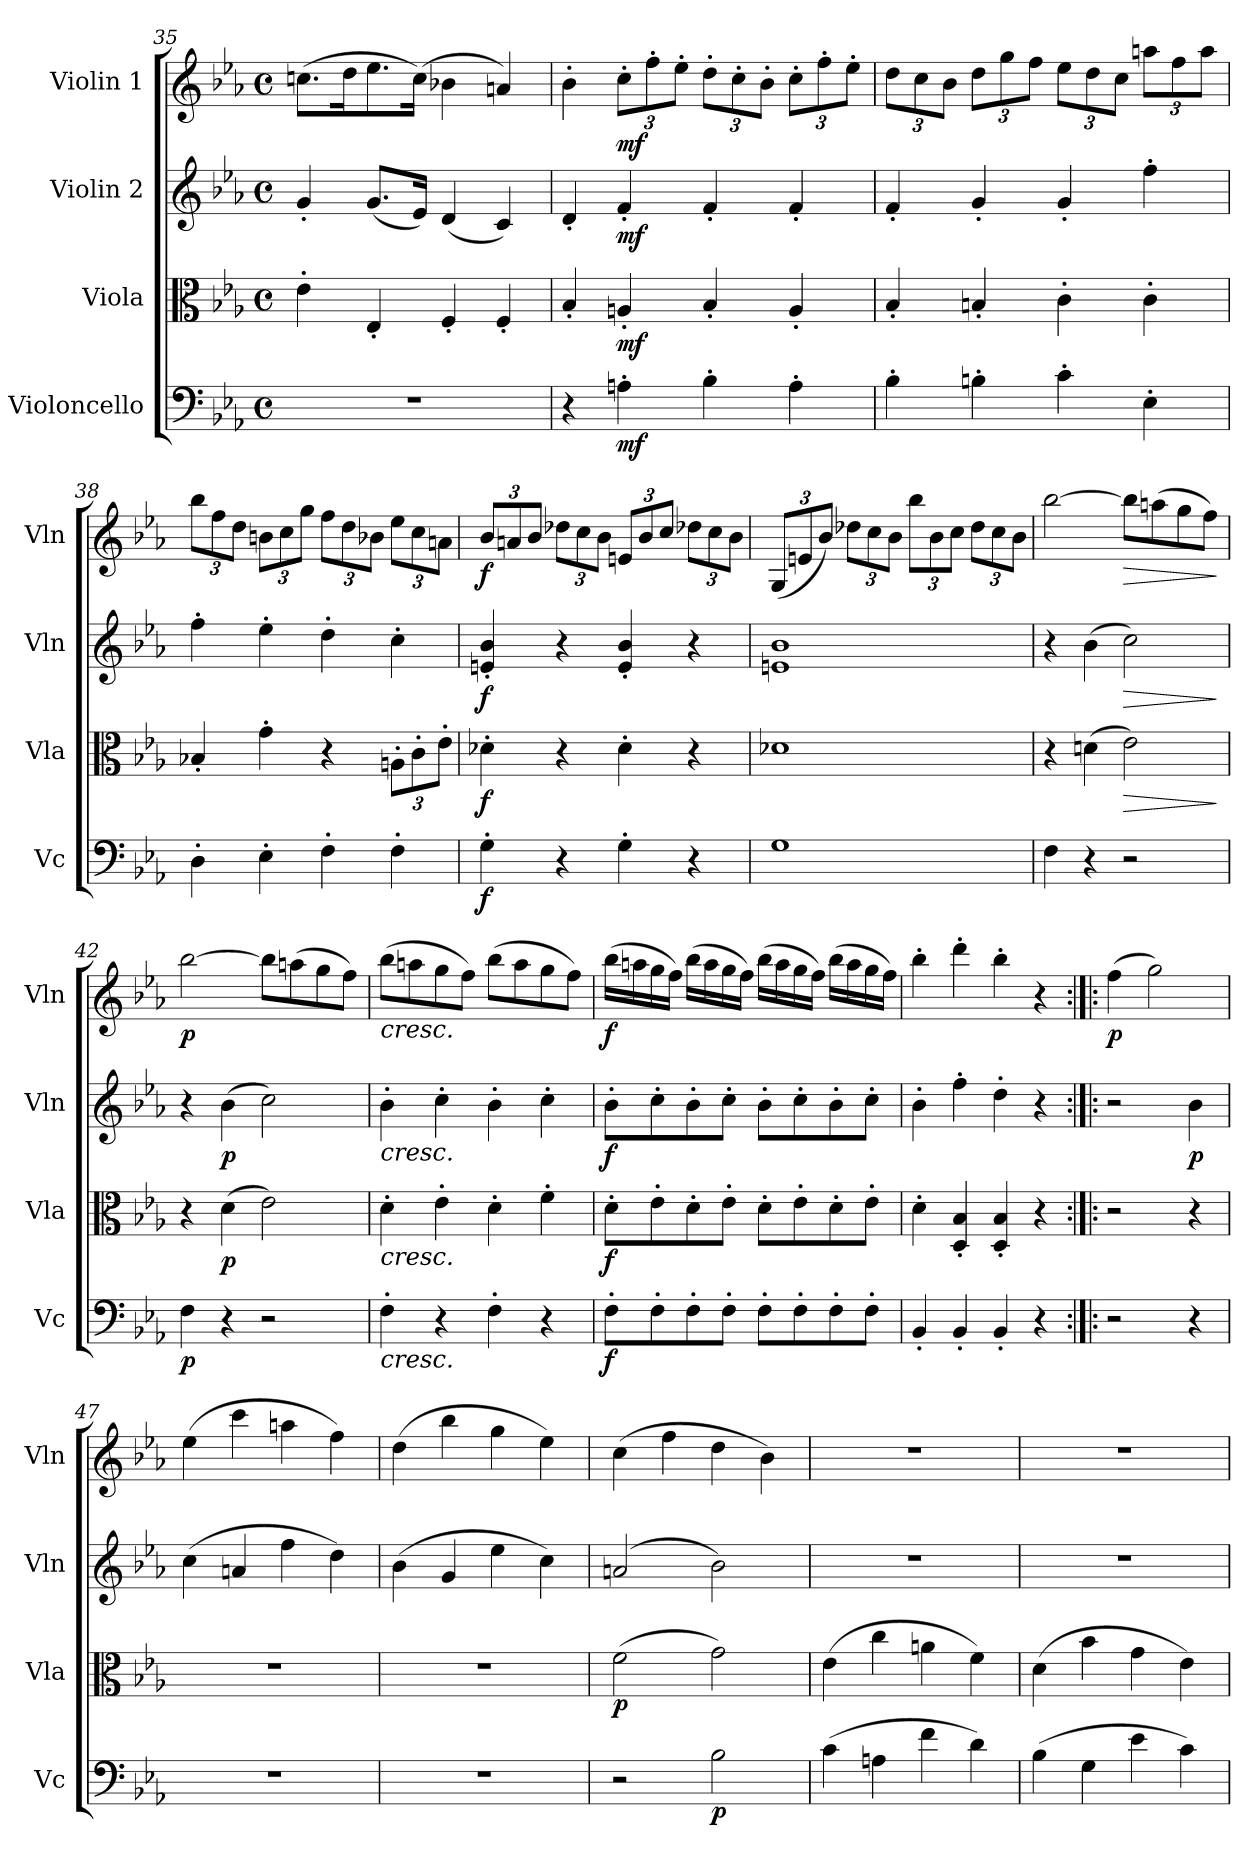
**kern	**dynam	**kern	**dynam	**kern	**dynam	**kern	**dynam
*part4	*part4	*part3	*part3	*part2	*part2	*part1	*part1
*staff4	*staff4	*staff3	*staff3	*staff2	*staff2	*staff1	*staff1
*I"Violoncello	*	*I"Viola	*	*I"Violin 2	*	*I"Violin 1	*
*I'Vc	*	*I'Vla	*	*I'Vln	*	*I'Vln	*
*clefF4	*	*clefC3	*	*clefG2	*	*clefG2	*
*k[b-e-a-]	*	*k[b-e-a-]	*	*k[b-e-a-]	*	*k[b-e-a-]	*
*M4/4	*	*M4/4	*	*M4/4	*	*M4/4	*
*met(c)	*	*met(c)	*	*met(c)	*	*met(c)	*
=35	=35	=35	=35	=35	=35	=35	=35
1r	.	4e-'\	.	4g'/	.	(>8.ccn\L	.
.	.	.	.	.	.	16dd\K	.
.	.	4E-'/	.	(<8.g/L	.	8.ee-\	.
.	.	.	.	16e-/Jk)	.	(>16cc\Jk)	.
.	.	4F'/	.	(<4d/	.	4b-X\	.
.	.	4F'/	.	4c/)	.	4an/)	.
=36	=36	=36	=36	=36	=36	=36	=36
4r	.	4B-'/	.	4d'/	.	4b-'\	.
*	*	*	*	*	*	*Xbrackettup	*
!	!LO:DY:b	!	!LO:DY:b	!	!LO:DY:b	!	!LO:DY:b
4An'\	mf	4An'/	mf	4f'/	mf	12cc'\L	mf
.	.	.	.	.	.	12ff'\	.
.	.	.	.	.	.	12ee-'\J	.
4B-'\	.	4B-'/	.	4f'/	.	12dd'\L	.
.	.	.	.	.	.	12cc'\	.
.	.	.	.	.	.	12b-'\J	.
4A'\	.	4A'/	.	4f'/	.	12cc'\L	.
.	.	.	.	.	.	12ff'\	.
.	.	.	.	.	.	12ee-'\J	.
!!LO:LB:g=z
=37	=37	=37	=37	=37	=37	=37	=37
4B-'\	.	4B-'/	.	4f'/	.	12dd\L	.
.	.	.	.	.	.	12cc\	.
.	.	.	.	.	.	12b-\J	.
4Bn'\	.	4Bn'/	.	4g'/	.	12dd\L	.
.	.	.	.	.	.	12gg\	.
.	.	.	.	.	.	12ff\J	.
4c'\	.	4c'\	.	4g'/	.	12ee-\L	.
.	.	.	.	.	.	12dd\	.
.	.	.	.	.	.	12cc\J	.
4E-'\	.	4c'\	.	4ff'\	.	12aan\L	.
.	.	.	.	.	.	12ff\	.
.	.	.	.	.	.	12aa\J	.
=38	=38	=38	=38	=38	=38	=38	=38
4D'\	.	4B-X'/	.	4ff'\	.	12bb-\L	.
.	.	.	.	.	.	12ff\	.
.	.	.	.	.	.	12dd\J	.
4E-'\	.	4g'\	.	4ee-'\	.	12bn\L	.
.	.	.	.	.	.	12cc\	.
.	.	.	.	.	.	12gg\J	.
4F'\	.	4r	.	4dd'\	.	12ff\L	.
.	.	.	.	.	.	12dd\	.
.	.	.	.	.	.	12b-X\J	.
*	*	*Xbrackettup	*	*	*	*	*
4F'\	.	12An'\L	.	4cc'\	.	12ee-\L	.
.	.	12c'\	.	.	.	12cc\	.
.	.	12e-'\J	.	.	.	12an\J	.
=39	=39	=39	=39	=39	=39	=39	=39
!	!LO:DY:b	!	!LO:DY:b	!	!LO:DY:b	!	!LO:DY:b
4G'\	f	4d-X'\	f	4en/' 4b-/'	f	12b-/L	f
.	.	.	.	.	.	12an/	.
.	.	.	.	.	.	12b-/J	.
4r	.	4r	.	4r	.	12dd-X\L	.
.	.	.	.	.	.	12cc\	.
.	.	.	.	.	.	12b-\J	.
4G'\	.	4d-'\	.	4e/' 4b-/'	.	12en/L	.
.	.	.	.	.	.	12b-/	.
.	.	.	.	.	.	12cc/J	.
4r	.	4r	.	4r	.	12dd-X\L	.
.	.	.	.	.	.	12cc\	.
.	.	.	.	.	.	12b-\J	.
=40	=40	=40	=40	=40	=40	=40	=40
1G	.	1d-X	.	1en 1b-	.	(<12G/L	.
.	.	.	.	.	.	12en/	.
.	.	.	.	.	.	12b-/J)	.
.	.	.	.	.	.	12dd-X\L	.
.	.	.	.	.	.	12cc\	.
.	.	.	.	.	.	12b-\J	.
.	.	.	.	.	.	12bb-\L	.
.	.	.	.	.	.	12b-\	.
.	.	.	.	.	.	12cc\J	.
.	.	.	.	.	.	12dd-\L	.
.	.	.	.	.	.	12cc\	.
.	.	.	.	.	.	12b-\J	.
!!LO:LB:g=z
=41	=41	=41	=41	=41	=41	=41	=41
4F\	.	4r	.	4r	.	[2bb-\	.
4r	.	(>4dn\	.	(>4b-\	.	.	.
!	!	!	!LO:HP:b	!	!LO:HP:b	!	!LO:HP:b
2r	.	2e-\)	>	2cc\)	>	8bb-\L]	>
.	.	.	.	.	.	(>8aan\	.
.	.	.	.	.	.	8gg\	.
.	.	.	.	.	.	8ff\J)	.
.	.	.	]	.	]	.	]
=42	=42	=42	=42	=42	=42	=42	=42
!	!LO:DY:b	!	!	!	!	!	!LO:DY:b
4F\	p	4r	.	4r	.	[2bb-\	p
!	!	!	!LO:DY:b	!	!LO:DY:b	!	!
4r	.	(>4d\	p	(>4b-\	p	.	.
2r	.	2e-\)	.	2cc\)	.	8bb-\L]	.
.	.	.	.	.	.	(>8aan\	.
.	.	.	.	.	.	8gg\	.
.	.	.	.	.	.	8ff\J)	.
=43	=43	=43	=43	=43	=43	=43	=43
!	!	!	!	!	!	!LO:TX:b:i:t=cresc.	!
!	!	!	!	!LO:TX:b:i:t=cresc.	!	!	!
!	!	!LO:TX:b:i:t=cresc.	!	!	!	!	!
!LO:TX:b:i:t=cresc.	!	!	!	!	!	!	!
4F'\	.	4d'\	.	4b-'\	.	(>8bb-\L	.
.	.	.	.	.	.	8aan\	.
4r	.	4e-'\	.	4cc'\	.	8gg\	.
.	.	.	.	.	.	8ff\J)	.
4F'\	.	4d'\	.	4b-'\	.	(>8bb-\L	.
.	.	.	.	.	.	8aa\	.
4r	.	4f'\	.	4cc'\	.	8gg\	.
.	.	.	.	.	.	8ff\J)	.
=44	=44	=44	=44	=44	=44	=44	=44
!	!LO:DY:b	!	!LO:DY:b	!	!LO:DY:b	!	!LO:DY:b
8F'\L	f	8d'\L	f	8b-'\L	f	(>16bb-\LL	f
.	.	.	.	.	.	16aan\	.
8F'\	.	8e-'\	.	8cc'\	.	16gg\	.
.	.	.	.	.	.	16ff\JJ)	.
8F'\	.	8d'\	.	8b-'\	.	(>16bb-\LL	.
.	.	.	.	.	.	16aa\	.
8F'\J	.	8e-'\J	.	8cc'\J	.	16gg\	.
.	.	.	.	.	.	16ff\JJ)	.
8F'\L	.	8d'\L	.	8b-'\L	.	(>16bb-\LL	.
.	.	.	.	.	.	16aa\	.
8F'\	.	8e-'\	.	8cc'\	.	16gg\	.
.	.	.	.	.	.	16ff\JJ)	.
8F'\	.	8d'\	.	8b-'\	.	(>16bb-\LL	.
.	.	.	.	.	.	16aa\	.
8F'\J	.	8e-'\J	.	8cc'\J	.	16gg\	.
.	.	.	.	.	.	16ff\JJ)	.
=45	=45	=45	=45	=45	=45	=45	=45
4BB-'/	.	4d'\	.	4b-'\	.	4bb-'\	.
4BB-'/	.	4D/' 4B-/'	.	4ff'\	.	4ddd'\	.
4BB-'/	.	4D/' 4B-/'	.	4dd'\	.	4bb-'\	.
4r	.	4r	.	4r	.	4r	.
!!LO:PB:g=z
=46:|!|:	=46:|!|:	=46:|!|:	=46:|!|:	=46:|!|:	=46:|!|:	=46:|!|:	=46:|!|:
!	!	!	!	!	!	!	!LO:DY:b
2r	.	2r	.	2r	.	(>4ff\	p
.	.	.	.	.	.	2gg\)	.
!	!	!	!	!	!LO:DY:b	!	!
4r	.	4r	.	4b-\	p	.	.
=47	=47	=47	=47	=47	=47	=47	=47
1r	.	1r	.	(>4cc\	.	(>4ee-\	.
.	.	.	.	4an/	.	4ccc\	.
.	.	.	.	4ff\	.	4aan\	.
.	.	.	.	4dd\)	.	4ff\)	.
=48	=48	=48	=48	=48	=48	=48	=48
1r	.	1r	.	(>4b-\	.	(>4dd\	.
.	.	.	.	4g/	.	4bb-\	.
.	.	.	.	4ee-\	.	4gg\	.
.	.	.	.	4cc\)	.	4ee-\)	.
=49	=49	=49	=49	=49	=49	=49	=49
!	!	!	!LO:DY:b	!	!	!	!
2r	.	(>2f\	p	(>2an/	.	(>4cc\	.
.	.	.	.	.	.	4ff\	.
!	!LO:DY:b	!	!	!	!	!	!
2B-\	p	2g\)	.	2b-\)	.	4dd\	.
.	.	.	.	.	.	4b-\)	.
=50	=50	=50	=50	=50	=50	=50	=50
(>4c\	.	(>4e-\	.	1r	.	1r	.
4An\	.	4cc\	.	.	.	.	.
4f\	.	4an\	.	.	.	.	.
4d\)	.	4f\)	.	.	.	.	.
=51	=51	=51	=51	=51	=51	=51	=51
(>4B-\	.	(>4d\	.	1r	.	1r	.
4G\	.	4b-\	.	.	.	.	.
4e-\	.	4g\	.	.	.	.	.
4c\)	.	4e-\)	.	.	.	.	.
=	=	=	=	=	=	=	=
*-	*-	*-	*-	*-	*-	*-	*-
